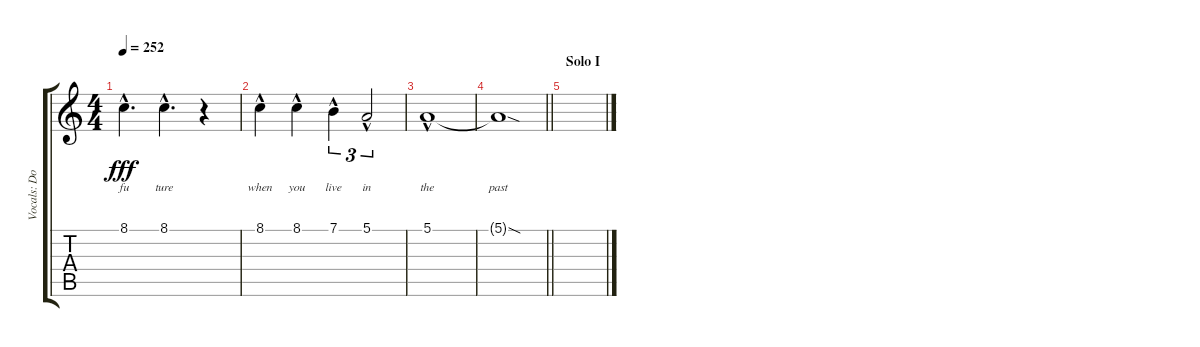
\track ("Vocals: Don" "Vocals: Do") {instrument lead2sawtooth}
\staff {score tabs}
\tuning (E4 B3 G3 D3 A2 E2) {hide}
\ts (4 4)
\tempo 252
\clef g2
\ks c
8.1{hac}.4{d lyrics (0 "fu") lyrics (1 "") lyrics (2 "") lyrics (3 "") lyrics (4 "") dy fff} 8.1{hac}.4{d lyrics (0 "ture") lyrics (1 "") lyrics (2 "") lyrics (3 "") lyrics (4 "")} r.4 |
8.1{hac}.4{lyrics (0 "when") lyrics (1 "") lyrics (2 "") lyrics (3 "") lyrics (4 "")} 8.1{hac}.4{lyrics (0 "you") lyrics (1 "") lyrics (2 "") lyrics (3 "") lyrics (4 "")} 7.1{hac}.4{tu (3 2) lyrics (0 "live") lyrics (1 "") lyrics (2 "") lyrics (3 "") lyrics (4 "")} 5.1{hac}.2{tu (3 2) lyrics (0 "in") lyrics (1 "") lyrics (2 "") lyrics (3 "") lyrics (4 "")} |
5.1{hac}.1{lyrics (0 "the") lyrics (1 "") lyrics (2 "") lyrics (3 "") lyrics (4 "")} |
\barLineRight lightlight
5.1{sod t}.1{lyrics (0 "past") lyrics (1 "") lyrics (2 "") lyrics (3 "") lyrics (4 "")} |
\section ("" "Solo I")
